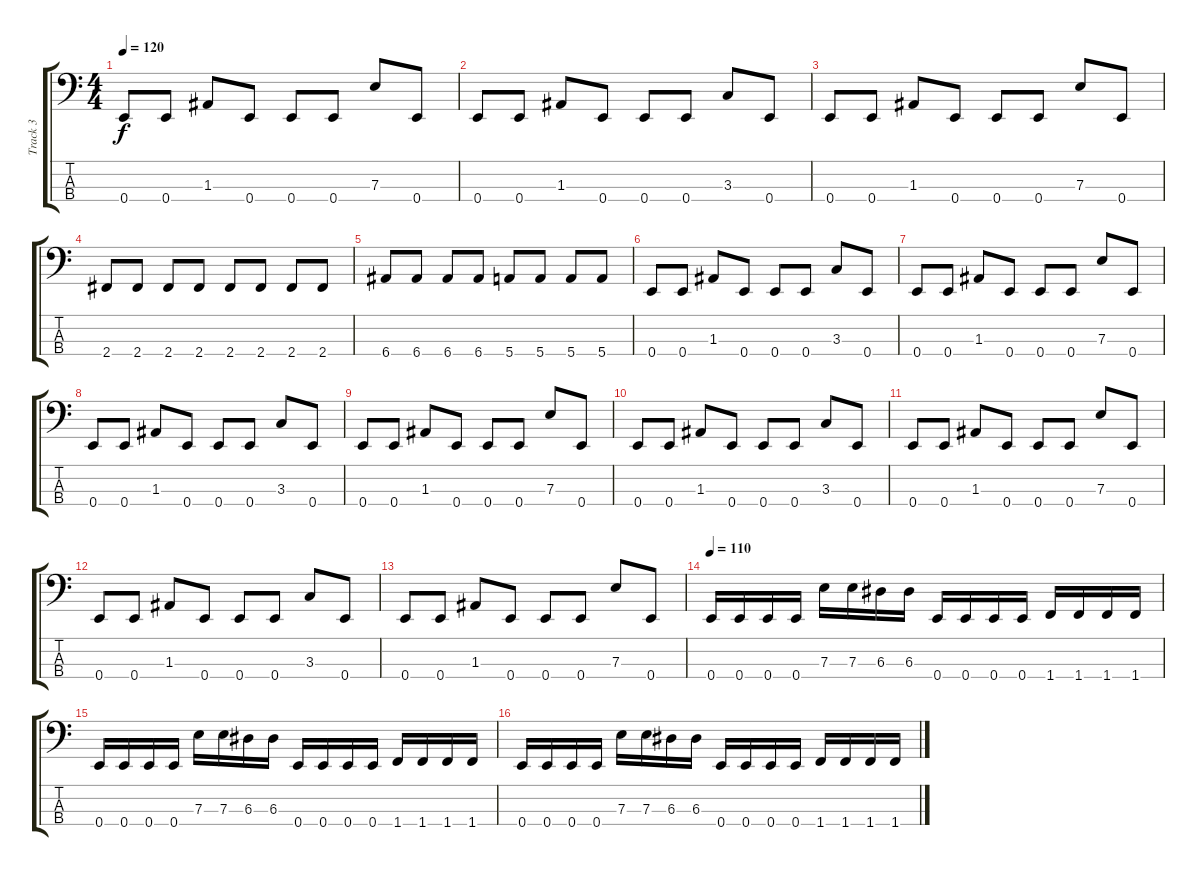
\track ("Track 3" "Track 3") {instrument electricbasspick}
\staff {score tabs}
\tuning (G2 D2 A1 E1) {hide}
\ts (4 4)
\tempo 120
\clef f4
\ks c
0.4.8{dy f} 0.4.8 1.3.8 0.4.8 0.4.8 0.4.8 7.3.8 0.4.8 |
0.4.8 0.4.8 1.3.8 0.4.8 0.4.8 0.4.8 3.3.8 0.4.8 |
0.4.8 0.4.8 1.3.8 0.4.8 0.4.8 0.4.8 7.3.8 0.4.8 |
2.4.8 2.4.8 2.4.8 2.4.8 2.4.8 2.4.8 2.4.8 2.4.8 |
6.4.8 6.4.8 6.4.8 6.4.8 5.4.8 5.4.8 5.4.8 5.4.8 |
0.4.8 0.4.8 1.3.8 0.4.8 0.4.8 0.4.8 3.3.8 0.4.8 |
0.4.8 0.4.8 1.3.8 0.4.8 0.4.8 0.4.8 7.3.8 0.4.8 |
0.4.8 0.4.8 1.3.8 0.4.8 0.4.8 0.4.8 3.3.8 0.4.8 |
0.4.8 0.4.8 1.3.8 0.4.8 0.4.8 0.4.8 7.3.8 0.4.8 |
0.4.8 0.4.8 1.3.8 0.4.8 0.4.8 0.4.8 3.3.8 0.4.8 |
0.4.8 0.4.8 1.3.8 0.4.8 0.4.8 0.4.8 7.3.8 0.4.8 |
0.4.8 0.4.8 1.3.8 0.4.8 0.4.8 0.4.8 3.3.8 0.4.8 |
0.4.8 0.4.8 1.3.8 0.4.8 0.4.8 0.4.8 7.3.8 0.4.8 |
\tempo 110
0.4.16 0.4.16 0.4.16 0.4.16 7.3.16 7.3.16 6.3.16 6.3.16 0.4.16 0.4.16 0.4.16 0.4.16 1.4.16 1.4.16 1.4.16 1.4.16 |
0.4.16 0.4.16 0.4.16 0.4.16 7.3.16 7.3.16 6.3.16 6.3.16 0.4.16 0.4.16 0.4.16 0.4.16 1.4.16 1.4.16 1.4.16 1.4.16 |
0.4.16 0.4.16 0.4.16 0.4.16 7.3.16 7.3.16 6.3.16 6.3.16 0.4.16 0.4.16 0.4.16 0.4.16 1.4.16 1.4.16 1.4.16 1.4.16
